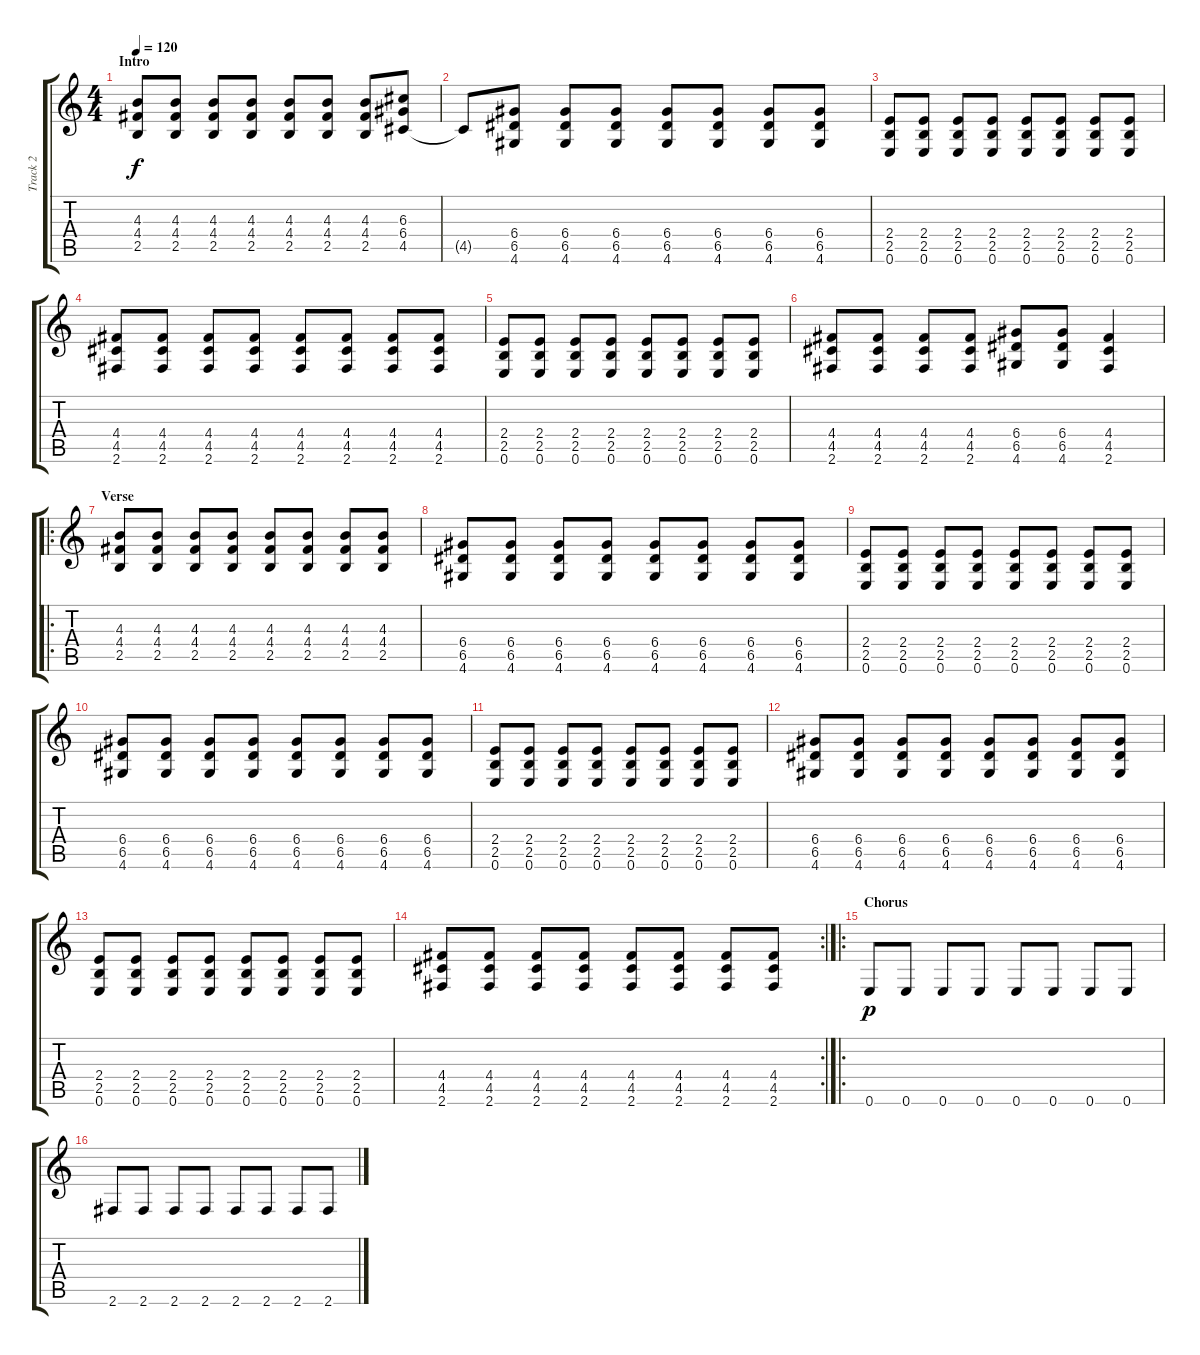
\track ("Track 2" "Track 2") {instrument overdrivenguitar}
\staff {score tabs}
\tuning (E4 B3 G3 D3 A2 E2) {hide}
\ts (4 4)
\section ("" "Intro")
\tempo 120
\clef g2
\ks c
(4.3 4.4 2.5).8{dy f instrument overdrivenguitar} (4.3 4.4 2.5).8 (4.3 4.4 2.5).8 (4.3 4.4 2.5).8 (4.3 4.4 2.5).8 (4.3 4.4 2.5).8 (4.3 4.4 2.5).8 (6.3 6.4 4.5).8 |
4.5{t}.8 (6.4 6.5 4.6).8 (6.4 6.5 4.6).8 (6.4 6.5 4.6).8 (6.4 6.5 4.6).8 (6.4 6.5 4.6).8 (6.4 6.5 4.6).8 (6.4 6.5 4.6).8 |
(2.4 2.5 0.6).8 (2.4 2.5 0.6).8 (2.4 2.5 0.6).8 (2.4 2.5 0.6).8 (2.4 2.5 0.6).8 (2.4 2.5 0.6).8 (2.4 2.5 0.6).8 (2.4 2.5 0.6).8 |
(4.4 4.5 2.6).8 (4.4 4.5 2.6).8 (4.4 4.5 2.6).8 (4.4 4.5 2.6).8 (4.4 4.5 2.6).8 (4.4 4.5 2.6).8 (4.4 4.5 2.6).8 (4.4 4.5 2.6).8 |
(2.4 2.5 0.6).8 (2.4 2.5 0.6).8 (2.4 2.5 0.6).8 (2.4 2.5 0.6).8 (2.4 2.5 0.6).8 (2.4 2.5 0.6).8 (2.4 2.5 0.6).8 (2.4 2.5 0.6).8 |
(4.4 4.5 2.6).8 (4.4 4.5 2.6).8 (4.4 4.5 2.6).8 (4.4 4.5 2.6).8 (6.4 6.5 4.6).8 (6.4 6.5 4.6).8 (4.4 4.5 2.6).4 |
\ro
\section ("" "Verse")
(4.3 4.4 2.5).8 (4.3 4.4 2.5).8 (4.3 4.4 2.5).8 (4.3 4.4 2.5).8 (4.3 4.4 2.5).8 (4.3 4.4 2.5).8 (4.3 4.4 2.5).8 (4.3 4.4 2.5).8 |
(6.4 6.5 4.6).8 (6.4 6.5 4.6).8 (6.4 6.5 4.6).8 (6.4 6.5 4.6).8 (6.4 6.5 4.6).8 (6.4 6.5 4.6).8 (6.4 6.5 4.6).8 (6.4 6.5 4.6).8 |
(2.4 2.5 0.6).8 (2.4 2.5 0.6).8 (2.4 2.5 0.6).8 (2.4 2.5 0.6).8 (2.4 2.5 0.6).8 (2.4 2.5 0.6).8 (2.4 2.5 0.6).8 (2.4 2.5 0.6).8 |
(6.4 6.5 4.6).8 (6.4 6.5 4.6).8 (6.4 6.5 4.6).8 (6.4 6.5 4.6).8 (6.4 6.5 4.6).8 (6.4 6.5 4.6).8 (6.4 6.5 4.6).8 (6.4 6.5 4.6).8 |
(2.4 2.5 0.6).8 (2.4 2.5 0.6).8 (2.4 2.5 0.6).8 (2.4 2.5 0.6).8 (2.4 2.5 0.6).8 (2.4 2.5 0.6).8 (2.4 2.5 0.6).8 (2.4 2.5 0.6).8 |
(6.4 6.5 4.6).8 (6.4 6.5 4.6).8 (6.4 6.5 4.6).8 (6.4 6.5 4.6).8 (6.4 6.5 4.6).8 (6.4 6.5 4.6).8 (6.4 6.5 4.6).8 (6.4 6.5 4.6).8 |
(2.4 2.5 0.6).8 (2.4 2.5 0.6).8 (2.4 2.5 0.6).8 (2.4 2.5 0.6).8 (2.4 2.5 0.6).8 (2.4 2.5 0.6).8 (2.4 2.5 0.6).8 (2.4 2.5 0.6).8 |
\rc 2
(4.4 4.5 2.6).8 (4.4 4.5 2.6).8 (4.4 4.5 2.6).8 (4.4 4.5 2.6).8 (4.4 4.5 2.6).8 (4.4 4.5 2.6).8 (4.4 4.5 2.6).8 (4.4 4.5 2.6).8 |
\ro
\section ("" "Chorus")
0.6.8{dy p} 0.6.8 0.6.8 0.6.8 0.6.8 0.6.8 0.6.8 0.6.8 |
2.6.8 2.6.8 2.6.8 2.6.8 2.6.8 2.6.8 2.6.8 2.6.8
